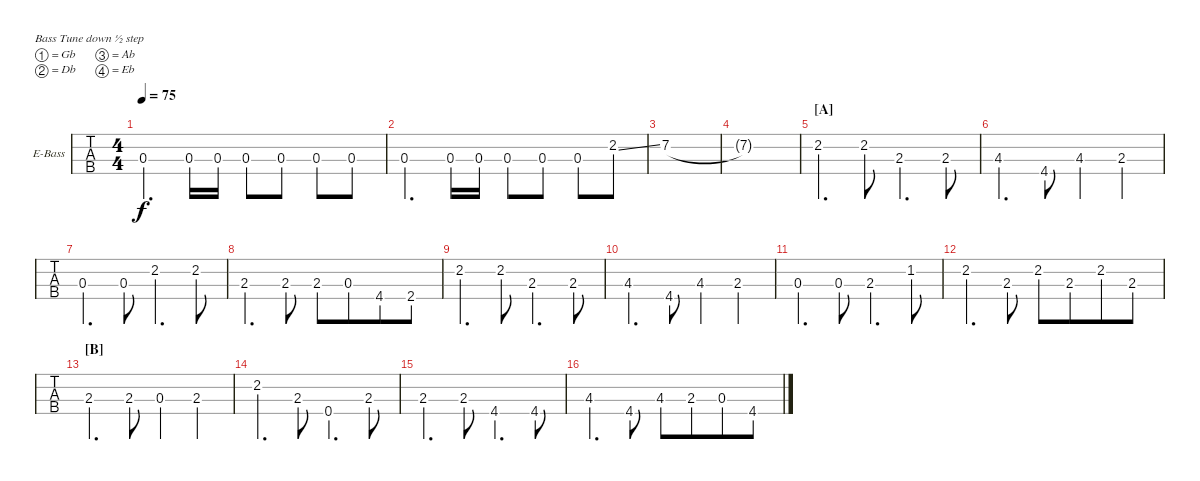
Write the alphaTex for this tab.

\bracketExtendMode groupsimilarinstruments
\firstSystemTrackNameOrientation horizontal
\otherSystemsTrackNameOrientation horizontal
\track ("Taiji" "E-Bass") {instrument electricbassfinger}
\staff {tabs}
\tuning (Gb2 Db2 Ab1 Eb1)
\ts (4 4)
\tempo 75
\clef f4
\ks eb
0.3.4{d dy f instrument electricbassfinger} 0.3.16 0.3.16 0.3.8 0.3.8 0.3.8 0.3.8 |
0.3.4{d} 0.3.16 0.3.16 0.3.8 0.3.8 0.3.8 2.2{ss}.8 |
7.2.1 |
7.2{t}.1 |
\section ("A" "")
2.2.4{d} 2.2.8 2.3.4{d} 2.3.8 |
4.3.4{d} 4.4.8 4.3.4 2.3.4 |
0.3.4{d} 0.3.8 2.2.4{d} 2.2.8 |
2.3.4{d} 2.3.8 2.3.8{beam merge} 0.3.8{beam merge} 4.4.8{beam merge} 2.4.8 |
2.2.4{d} 2.2.8 2.3.4{d} 2.3.8 |
4.3.4{d} 4.4.8 4.3.4 2.3.4 |
0.3.4{d} 0.3.8 2.3.4{d} 1.2.8 |
2.2.4{d} 2.3.8 2.2.8{beam merge} 2.3.8{beam merge} 2.2.8{beam merge} 2.3.8 |
\section ("B" "")
2.3.4{d} 2.3.8 0.3.4 2.3.4 |
2.2.4{d} 2.3.8 0.4.4{d} 2.3.8 |
2.3.4{d} 2.3.8 4.4.4{d} 4.4.8 |
4.3.4{d} 4.4.8 4.3.8{beam merge} 2.3.8{beam merge} 0.3.8{beam merge} 4.4.8
